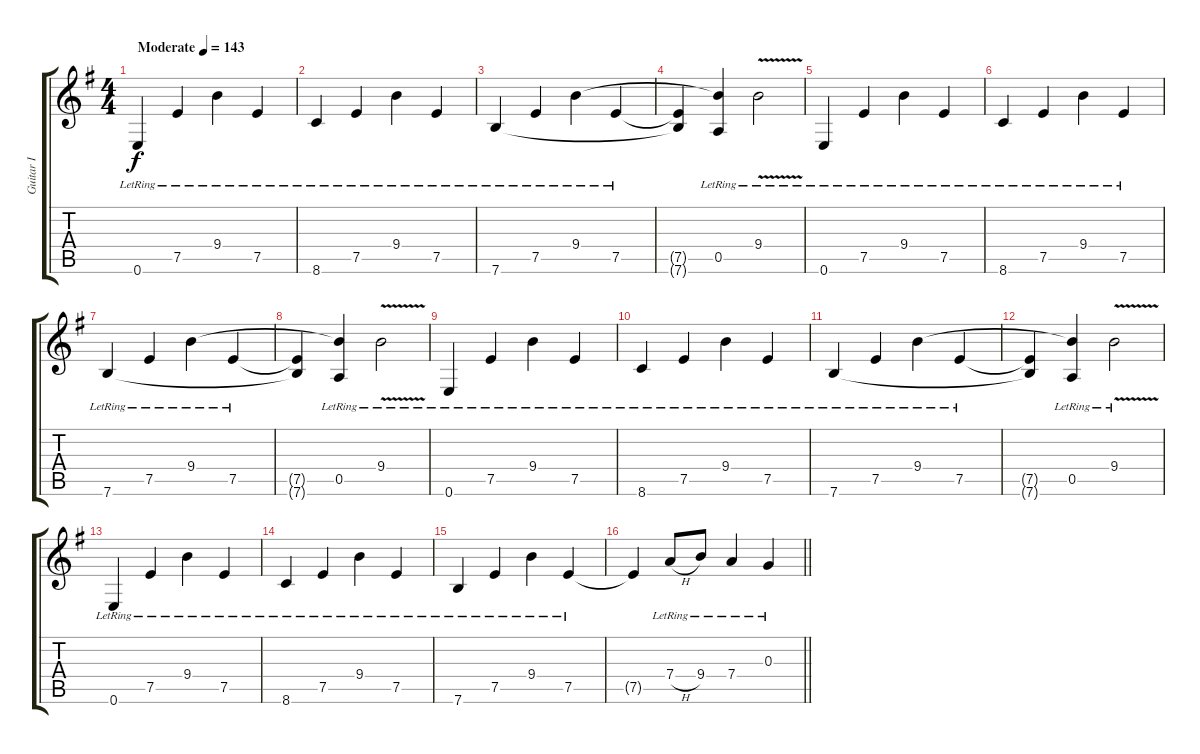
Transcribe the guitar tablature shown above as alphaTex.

\track ("Guitar I" "Guitar I") {instrument electricguitarclean}
\staff {score tabs}
\tuning (E4 B3 G3 D3 A2 E2) {hide}
\ts (4 4)
\tempo (143 "Moderate")
\clef g2
\ks eminor
0.6{lr}.4{dy f instrument electricguitarclean} 7.5{lr}.4 9.4{lr}.4 7.5{lr}.4 |
8.6{lr}.4 7.5{lr}.4 9.4{lr}.4 7.5{lr}.4 |
7.6{lr}.4 7.5{lr}.4 9.4{lr}.4 7.5{lr}.4 |
(7.5{t} 7.6{t}).4 (9.4{t} 0.5{lr}).4 9.4{v lr}.2 |
0.6{lr}.4 7.5{lr}.4 9.4{lr}.4 7.5{lr}.4 |
8.6{lr}.4 7.5{lr}.4 9.4{lr}.4 7.5{lr}.4 |
7.6{lr}.4 7.5{lr}.4 9.4{lr}.4 7.5{lr}.4 |
(7.5{t} 7.6{t}).4 (9.4{t} 0.5{lr}).4 9.4{v lr}.2 |
0.6{lr}.4 7.5{lr}.4 9.4{lr}.4 7.5{lr}.4 |
8.6{lr}.4 7.5{lr}.4 9.4{lr}.4 7.5{lr}.4 |
7.6{lr}.4 7.5{lr}.4 9.4{lr}.4 7.5{lr}.4 |
(7.5{t} 7.6{t}).4 (9.4{t} 0.5{lr}).4 9.4{v lr}.2 |
0.6{lr}.4 7.5{lr}.4 9.4{lr}.4 7.5{lr}.4 |
8.6{lr}.4 7.5{lr}.4 9.4{lr}.4 7.5{lr}.4 |
7.6{lr}.4 7.5{lr}.4 9.4{lr}.4 7.5{lr}.4 |
\barLineRight lightlight
7.5{t}.4 7.4{h lr}.8 9.4{lr}.8 7.4{lr}.4 0.3{lr}.4
